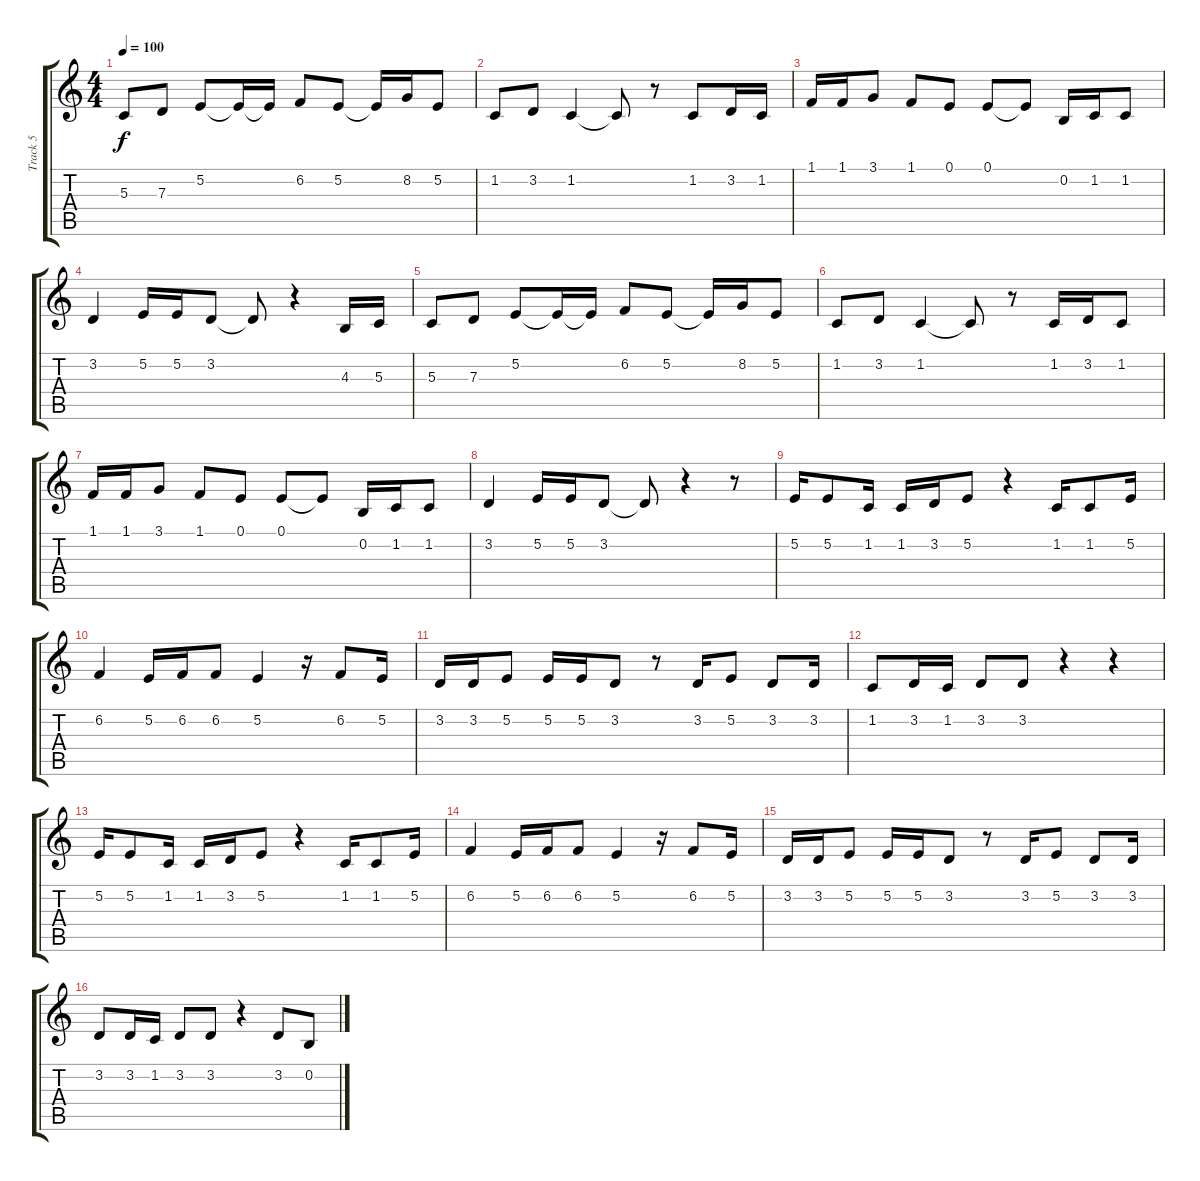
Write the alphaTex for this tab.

\track ("Track 5" "Track 5") {instrument oboe}
\staff {score tabs}
\tuning (E4 B3 G3 D3 A2 E2) {hide}
\ts (4 4)
\tempo 100
\clef g2
\ks c
5.3.8{dy f} 7.3.8 5.2.8 5.2{t}.16 5.2{t}.16 6.2.8 5.2.8 5.2{t}.16 8.2.16 5.2.8 |
1.2.8 3.2.8 1.2.4 1.2{t}.8 r.8 1.2.8 3.2.16 1.2.16 |
1.1.16 1.1.16 3.1.8 1.1.8 0.1.8 0.1.8 0.1{t}.8 0.2.16 1.2.16 1.2.8 |
3.2.4 5.2.16 5.2.16 3.2.8 3.2{t}.8 r.4 4.3.16 5.3.16 |
5.3.8 7.3.8 5.2.8 5.2{t}.16 5.2{t}.16 6.2.8 5.2.8 5.2{t}.16 8.2.16 5.2.8 |
1.2.8 3.2.8 1.2.4 1.2{t}.8 r.8 1.2.16 3.2.16 1.2.8 |
1.1.16 1.1.16 3.1.8 1.1.8 0.1.8 0.1.8 0.1{t}.8 0.2.16 1.2.16 1.2.8 |
3.2.4 5.2.16 5.2.16 3.2.8 3.2{t}.8 r.4 r.8 |
5.2.16 5.2.8 1.2.16 1.2.16 3.2.16 5.2.8 r.4 1.2.16 1.2.8 5.2.16 |
6.2.4 5.2.16 6.2.16 6.2.8 5.2.4 r.16 6.2.8 5.2.16 |
3.2.16 3.2.16 5.2.8 5.2.16 5.2.16 3.2.8 r.8 3.2.16 5.2.8 3.2.8 3.2.16 |
1.2.8 3.2.16 1.2.16 3.2.8 3.2.8 r.4 r.4 |
5.2.16 5.2.8 1.2.16 1.2.16 3.2.16 5.2.8 r.4 1.2.16 1.2.8 5.2.16 |
6.2.4 5.2.16 6.2.16 6.2.8 5.2.4 r.16 6.2.8 5.2.16 |
3.2.16 3.2.16 5.2.8 5.2.16 5.2.16 3.2.8 r.8 3.2.16 5.2.8 3.2.8 3.2.16 |
3.2.8 3.2.16 1.2.16 3.2.8 3.2.8 r.4 3.2.8 0.2.8
